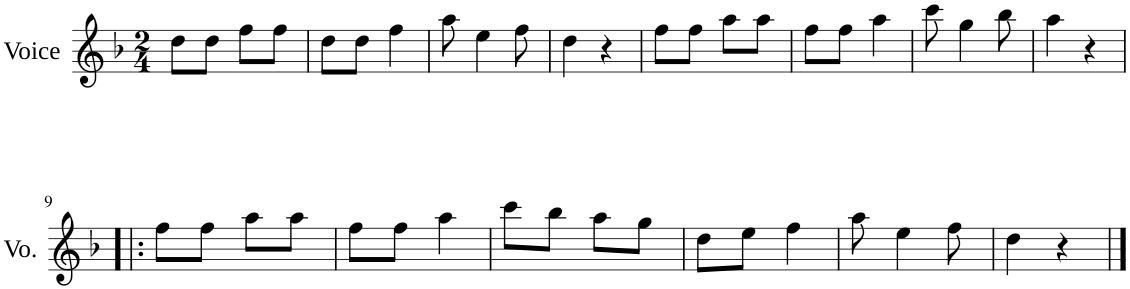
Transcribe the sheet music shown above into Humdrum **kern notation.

**kern
*part1
*staff1
*I"Voice
*I'Vo.
*clefG2
*k[b-]
*M2/4
=1
8dd\L
8dd\J
8ff\L
8ff\J
=2
8dd\L
8dd\J
4ff\
=3
8aa\
4ee\
8ff\
=4
4dd\
4r
=5
8ff\L
8ff\J
8aa\L
8aa\J
=6
8ff\L
8ff\J
4aa\
=7
8ccc\
4gg\
8bb-\
=8
4aa\
4r
!!LO:LB:g=z
=9!|:
8ff\L
8ff\J
8aa\L
8aa\J
=10
8ff\L
8ff\J
4aa\
=11
8ccc\L
8bb-\J
8aa\L
8gg\J
=12
8dd\L
8ee\J
4ff\
=13
8aa\
4ee\
8ff\
=14
4dd\
4r
==
*-
